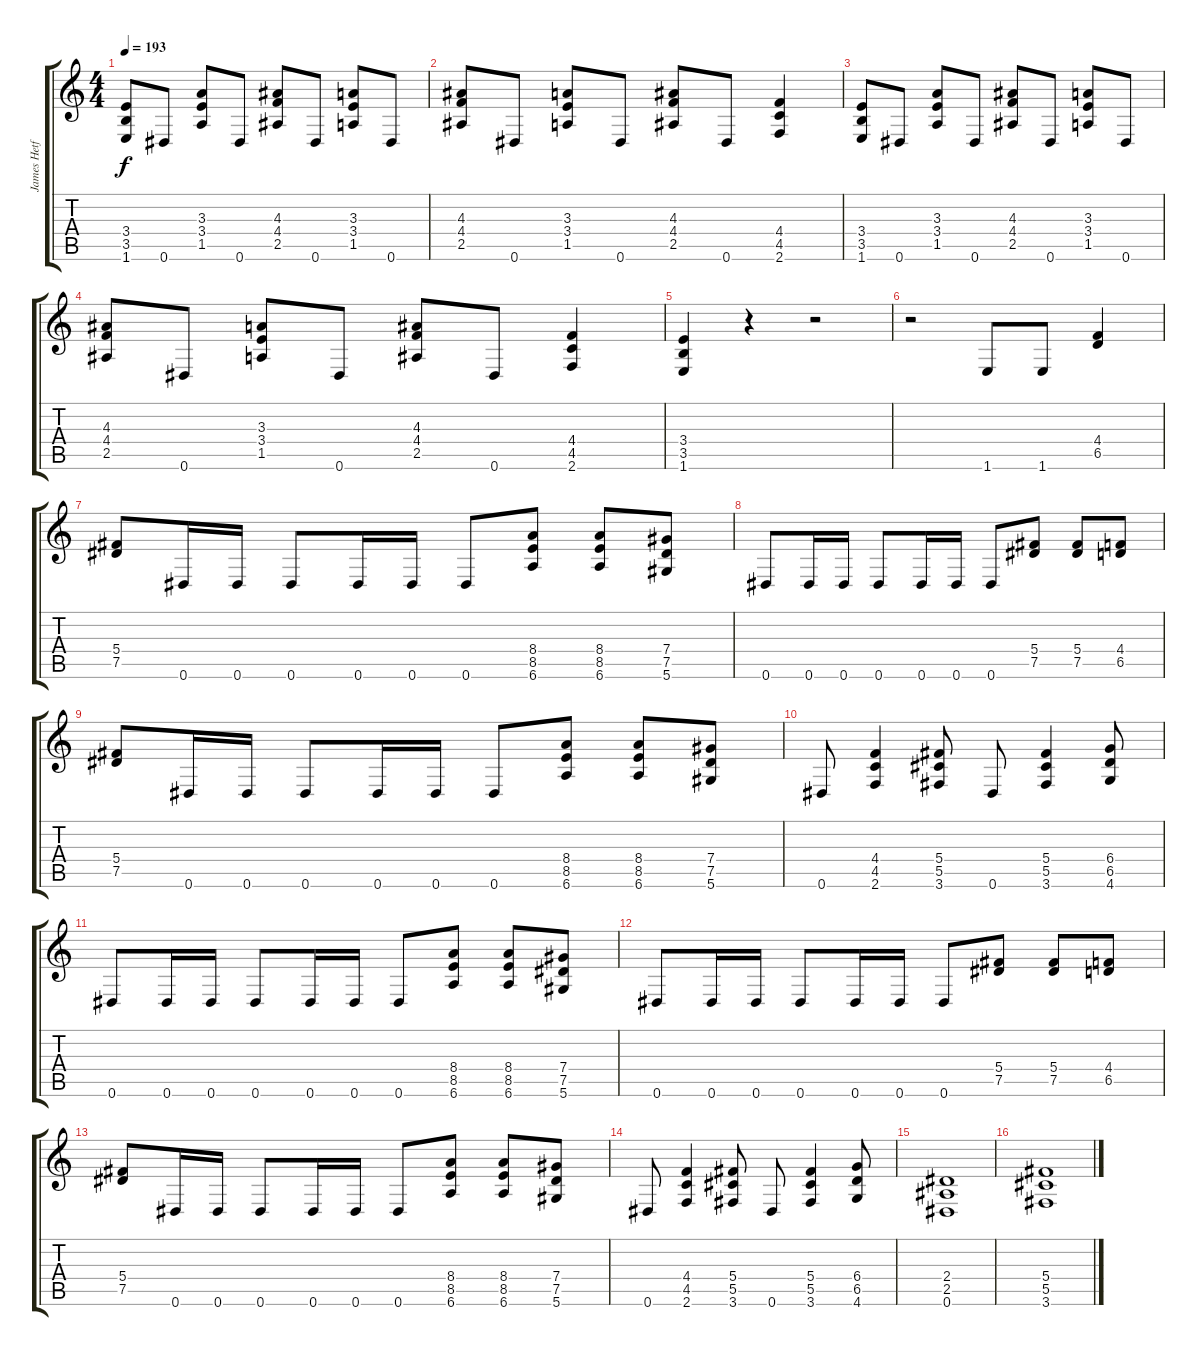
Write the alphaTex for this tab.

\track ("James Hetfield" "James Hetf") {instrument distortionguitar}
\staff {score tabs}
\tuning (Eb4 Bb3 Gb3 Db3 Ab2 Eb2) {hide}
\ts (4 4)
\tempo 193
\clef g2
\ks c
(3.4 3.5 1.6).8{dy f} 0.6.8 (3.3 3.4 1.5).8 0.6.8 (4.3 4.4 2.5).8 0.6.8 (3.3 3.4 1.5).8 0.6.8 |
(4.3 4.4 2.5).8 0.6.8 (3.3 3.4 1.5).8 0.6.8 (4.3 4.4 2.5).8 0.6.8 (4.4 4.5 2.6).4 |
(3.4 3.5 1.6).8 0.6.8 (3.3 3.4 1.5).8 0.6.8 (4.3 4.4 2.5).8 0.6.8 (3.3 3.4 1.5).8 0.6.8 |
(4.3 4.4 2.5).8 0.6.8 (3.3 3.4 1.5).8 0.6.8 (4.3 4.4 2.5).8 0.6.8 (4.4 4.5 2.6).4 |
(3.4 3.5 1.6).4 r.4 r.2 |
r.2 1.6.8 1.6.8 (4.4 6.5).4 |
(5.4 7.5).8 0.6.16 0.6.16 0.6.8 0.6.16 0.6.16 0.6.8 (8.4 8.5 6.6).8 (8.4 8.5 6.6).8 (7.4 7.5 5.6).8 |
0.6.8 0.6.16 0.6.16 0.6.8 0.6.16 0.6.16 0.6.8 (5.4 7.5).8 (5.4 7.5).8 (4.4 6.5).8 |
(5.4 7.5).8 0.6.16 0.6.16 0.6.8 0.6.16 0.6.16 0.6.8 (8.4 8.5 6.6).8 (8.4 8.5 6.6).8 (7.4 7.5 5.6).8 |
0.6.8 (4.4 4.5 2.6).4 (5.4 5.5 3.6).8 0.6.8 (5.4 5.5 3.6).4 (6.4 6.5 4.6).8 |
0.6.8 0.6.16 0.6.16 0.6.8 0.6.16 0.6.16 0.6.8 (8.4 8.5 6.6).8 (8.4 8.5 6.6).8 (7.4 7.5 5.6).8 |
0.6.8 0.6.16 0.6.16 0.6.8 0.6.16 0.6.16 0.6.8 (5.4 7.5).8 (5.4 7.5).8 (4.4 6.5).8 |
(5.4 7.5).8 0.6.16 0.6.16 0.6.8 0.6.16 0.6.16 0.6.8 (8.4 8.5 6.6).8 (8.4 8.5 6.6).8 (7.4 7.5 5.6).8 |
0.6.8 (4.4 4.5 2.6).4 (5.4 5.5 3.6).8 0.6.8 (5.4 5.5 3.6).4 (6.4 6.5 4.6).8 |
(2.4 2.5 0.6).1 |
(5.4 5.5 3.6).1
